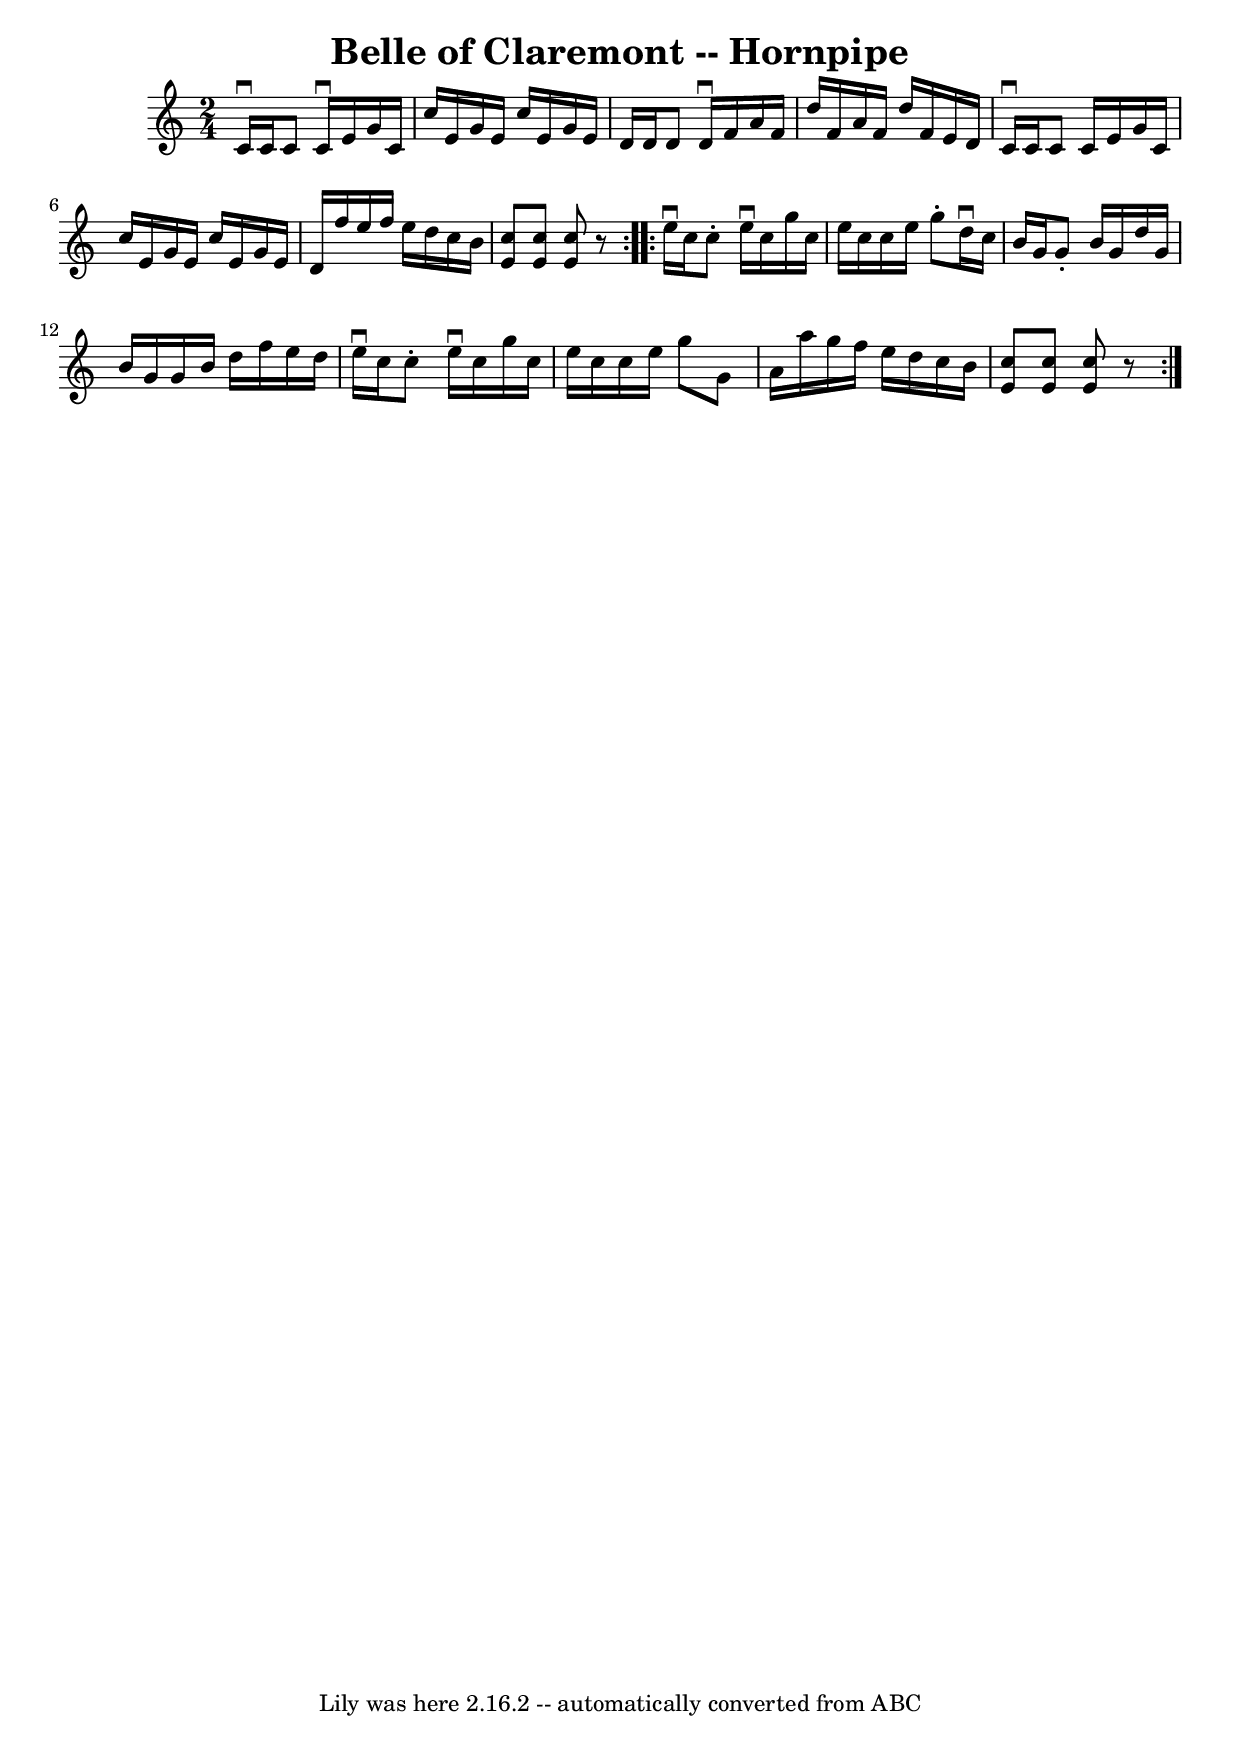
\version "2.16.2"
\include "Mammoth.ily"
\header {
  %% book = "Cole's 1000 Fiddle Tunes"
  crossRefNumber = "1"
  footnotes = ""
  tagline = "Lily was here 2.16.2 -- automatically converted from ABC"
  title = "Belle of Claremont -- Hornpipe"

}
voicedefault =  {



  \repeat volta 2 {

    \time 2/4 
    \key c \major
    c'16^\downbow c'16 c'8 c'16^\downbow e'16 
    g'16 c'16  |
    c''16 e'16 g'16 e'16 c''16 e'16    
    g'16 e'16  |
    d'16 d'16 d'8 d'16^\downbow f'16 a'16   
    f'16  |
    d''16 f'16 a'16 f'16 d''16 f'16 e'16    
    d'16  |
    c'16^\downbow c'16 c'8 c'16 e'16 g'16 c'16 
    |
    c''16 e'16 g'16 e'16 c''16 e'16 g'16 e'16  
    |
    d'16 f''16 e''16 f''16 e''16 d''16 c''16 b'16  
    |
    << c''8 e'8   >> << c''8 e'8   >> << c''8 e'8   >> r8 
  } 
  
  \repeat volta 2 {
    e''16^\downbow c''16 c''8 -. e''16^\downbow   
    c''16 g''16 c''16  |
    e''16 c''16 c''16 e''16 g''8 -. 
    d''16^\downbow c''16  |
    b'16 g'16 g'8 -. b'16 g'16    
    d''16 g'16  |
    b'16 g'16 g'16 b'16 d''16 f''16    
    e''16 d''16  |
    e''16^\downbow c''16 c''8 -. e''16 ^\downbow c''16 g''16 c''16  |
    e''16 c''16 c''16    
    e''16 g''8 g'8  |
    a'16 a''16 g''16 f''16 e''16    
    d''16 c''16 b'16  |
    << c''8 e'8   >> << c''8 e'8   >> << 
      c''8 e'8   >> r8 
  }   

}

\score{
  <<

    \context Staff="default"
    {
      \voicedefault 
      
    }

  >>
  \layout {
    
  }
  \midi {
  }

}
